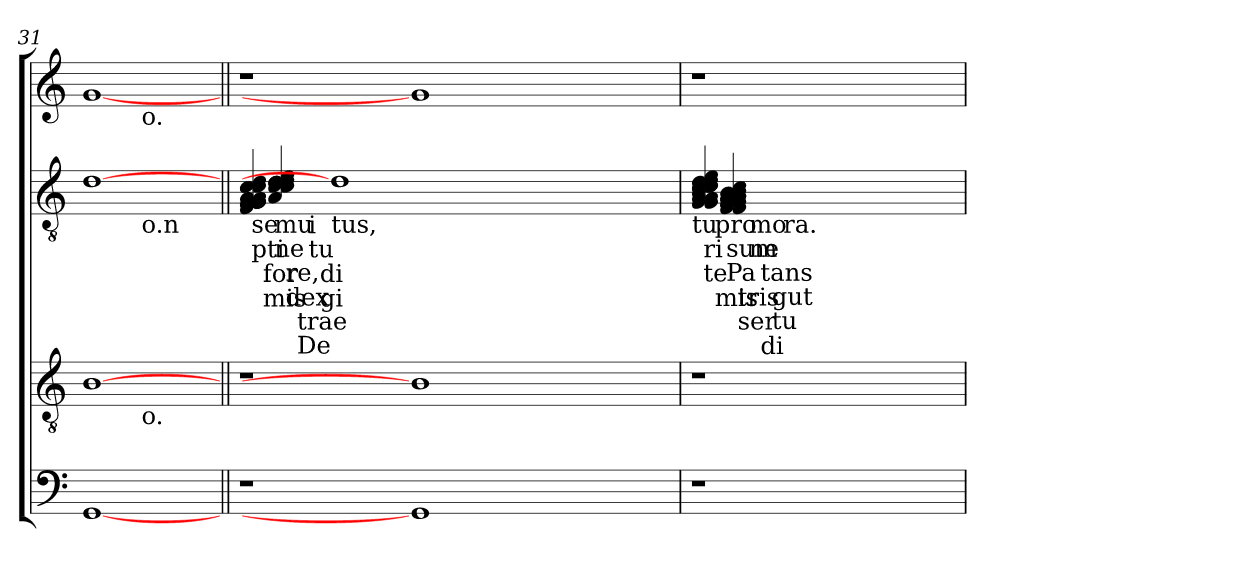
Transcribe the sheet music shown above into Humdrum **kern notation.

**kern	**kern	**kern	**kern
*part4	*part3	*part2	*part1
*staff4	*staff3	*staff2	*staff1
*clefF4	*clefGv2	*clefGv2	*clefG2
*k[]	*k[]	*k[]	*k[]
*C:	*C:	*C:	*C:
=31	=31	=31	=31
*	*^	*^	*^
[1GG	[1B	4..ryy	[1d	4..ryy	[1g	4..ryy
!	!	!	!	!	!	!LO:TX:b:t=o.
!	!	!	!	!LO:TX:b:t=o.n	!	!
!	!	!LO:TX:b:t=o.	!	!	!	!
.	.	2ryy	.	2ryy	.	2ryy
.	.	16ryy	.	16ryy	.	16ryy
!!LO:PB:g=z
=32||	=32||	=32||	=32||	=32||	=32||	=32||
!	!	!	!LO:TX:b:t=Tu	!	!	!
*	*	*	*^	*	*	*
*	*	*	*	*	*^	*	*
*	*	*	*	*	*	*^	*	*
*	*	*	*	*	*	*	*^	*	*
*	*	*	*	*	*	*	*	*^	*	*
*	*	*	*	*	*	*	*	*	*^	*	*
*	*v	*v	*	*	*	*	*	*	*	*^	*v	*v
1r	1r	4F/ 4G/ 4G/ 4G/ 4G/ 4G/ 4A/ 4A/ 4c/ 4c/ 4c/ 4d/	4A/ 4c/ 4c/ 4d/ 4d/ 4d/ 4e/	32ryy	16ryy	16.ryy	8ryy	8ryy	8.ryy	8..ryy	1r
!	!	!	!	!LO:TX:b:t=se	!	!	!	!	!	!	!
!	!	!	!	!LO:TX:b:t=pti	!	!	!	!	!	!	!
.	.	.	.	1ryy	.	.	.	.	.	.	.
!	!	!	!	!	!LO:TX:b:t=for	!	!	!	!	!	!
!	!	!	!	!	!LO:TX:b:t=mis	!	!	!	!	!	!
.	.	.	.	.	1ryy	.	.	.	.	.	.
!	!	!	!	!	!	!LO:TX:b:t=mu	!	!	!	!	!
!	!	!	!	!	!	!LO:TX:b:t=ne	!	!	!	!	!
.	.	.	.	.	.	1ryy	.	.	.	.	.
!	!	!	!	!	!	!	!LO:TX:b:t=re,	!	!	!	!
!	!	!	!	!	!	!	!LO:TX:b:t=dex	!	!	!	!
.	.	.	.	.	.	.	1...ryy	32ryy	.	.	.
!	!	!	!	!	!	!	!	!LO:TX:b:t=trae	!	!	!
!	!	!	!	!	!	!	!	!LO:TX:b:t=De	!	!	!
.	.	.	.	.	.	.	.	1ryy	.	.	.
!	!	!	!	!	!	!	!	!	!LO:TX:b:t=i	!	!
!	!	!	!	!	!	!	!	!	!LO:TX:b:t=tu	!	!
.	.	.	.	.	.	.	.	.	1ryy	.	.
!	!	!	!	!	!	!	!	!	!	!LO:TX:b:t=di	!
!	!	!	!	!	!	!	!	!	!	!LO:TX:b:t=gi	!
.	.	.	.	.	.	.	.	.	.	1ryy	.
!	!	!LO:TX:b:t=tus,	!	!	!	!	!	!	!	!	!
.	.	1d]	2.ryy	.	.	.	.	.	.	.	.
1GG]	1B]	.	1ryy	.	.	.	.	.	.	.	1g]
.	.	.	.	2ryy	.	.	.	.	.	.	.
.	.	.	.	.	2...ryy	.	.	.	.	.	.
.	.	.	.	.	.	2ryy	.	.	.	.	.
.	.	.	.	.	.	.	.	2ryy	.	.	.
.	.	.	.	.	.	.	.	.	2ryy	.	.
.	.	.	.	.	.	.	.	.	.	2ryy	.
.	.	2.ryy	.	.	.	.	.	.	.	.	.
.	.	.	.	4...ryy	.	.	.	.	.	.	.
.	.	.	.	.	.	4ryy	.	.	.	.	.
.	.	.	.	.	.	.	.	4ryy	.	.	.
.	.	.	.	.	.	.	.	.	4ryy	.	.
.	.	.	.	.	.	.	.	.	.	4ryy	.
.	.	.	.	.	.	8ryy	.	.	.	.	.
.	.	.	.	.	.	.	.	16.ryy	.	.	.
.	.	.	.	.	.	.	.	.	16ryy	.	.
.	.	.	.	.	.	32ryy	.	.	.	32ryy	.
!!LO:LB:g=z
=33	=33	=33	=33	=33	=33	=33	=33	=33	=33	=33	=33
!	!	!LO:TX:b:t=tu	!	!	!	!	!	!	!	!	!
1r	1r	4G/ 4G/ 4A/ 4A/ 4B/ 4c/ 4c/ 4c/ 4c/ 4d/ 4d/ 4e/	4F/ 4F/ 4G/ 4G/ 4G/ 4A/ 4A/ 4A/ 4A/ 4B/ 4B/ 4c/	32ryy	16ryy	16.ryy	8ryy	8ryy	8.ryy	8..ryy	1r
!	!	!	!	!LO:TX:b:t=ri	!	!	!	!	!	!	!
!	!	!	!	!LO:TX:b:t=te	!	!	!	!	!	!	!
.	.	.	.	2ryy	.	.	.	.	.	.	.
!	!	!	!	!	!LO:TX:b:t=pro	!	!	!	!	!	!
!	!	!	!	!	!LO:TX:b:t=mis	!	!	!	!	!	!
.	.	.	.	.	2...ryy	.	.	.	.	.	.
!	!	!	!	!	!	!LO:TX:b:t=sum	!	!	!	!	!
!	!	!	!	!	!	!LO:TX:b:t=Pa	!	!	!	!	!
.	.	.	.	.	.	2ryy	.	.	.	.	.
!	!	!	!	!	!	!	!LO:TX:b:t=tris	!	!	!	!
!	!	!	!	!	!	!	!LO:TX:b:t=ser	!	!	!	!
.	.	.	.	.	.	.	2..ryy	32ryy	.	.	.
!	!	!	!	!	!	!	!	!LO:TX:b:t=mo	!	!	!
!	!	!	!	!	!	!	!	!LO:TX:b:t=ne	!	!	!
.	.	.	.	.	.	.	.	2ryy	.	.	.
!	!	!	!	!	!	!	!	!	!LO:TX:b:t=di	!	!
!	!	!	!	!	!	!	!	!	!LO:TX:b:t=tans	!	!
.	.	.	.	.	.	.	.	.	2ryy	.	.
!	!	!	!	!	!	!	!	!	!	!LO:TX:b:t=gut	!
!	!	!	!	!	!	!	!	!	!	!LO:TX:b:t=tu	!
.	.	.	.	.	.	.	.	.	.	2ryy	.
!	!	!LO:TX:b:t=ra.	!	!	!	!	!	!	!	!	!
.	.	2.ryy	2.ryy	.	.	.	.	.	.	.	.
.	.	.	.	4...ryy	.	.	.	.	.	.	.
.	.	.	.	.	.	4ryy	.	.	.	.	.
.	.	.	.	.	.	.	.	4ryy	.	.	.
.	.	.	.	.	.	.	.	.	4ryy	.	.
.	.	.	.	.	.	.	.	.	.	4ryy	.
.	.	.	.	.	.	8ryy	.	.	.	.	.
.	.	.	.	.	.	.	.	16.ryy	.	.	.
.	.	.	.	.	.	.	.	.	16ryy	.	.
.	.	.	.	.	.	32ryy	.	.	.	32ryy	.
*	*	*v	*v	*v	*v	*v	*v	*v	*v	*v	*
=	=	=	=
*-	*-	*-	*-
